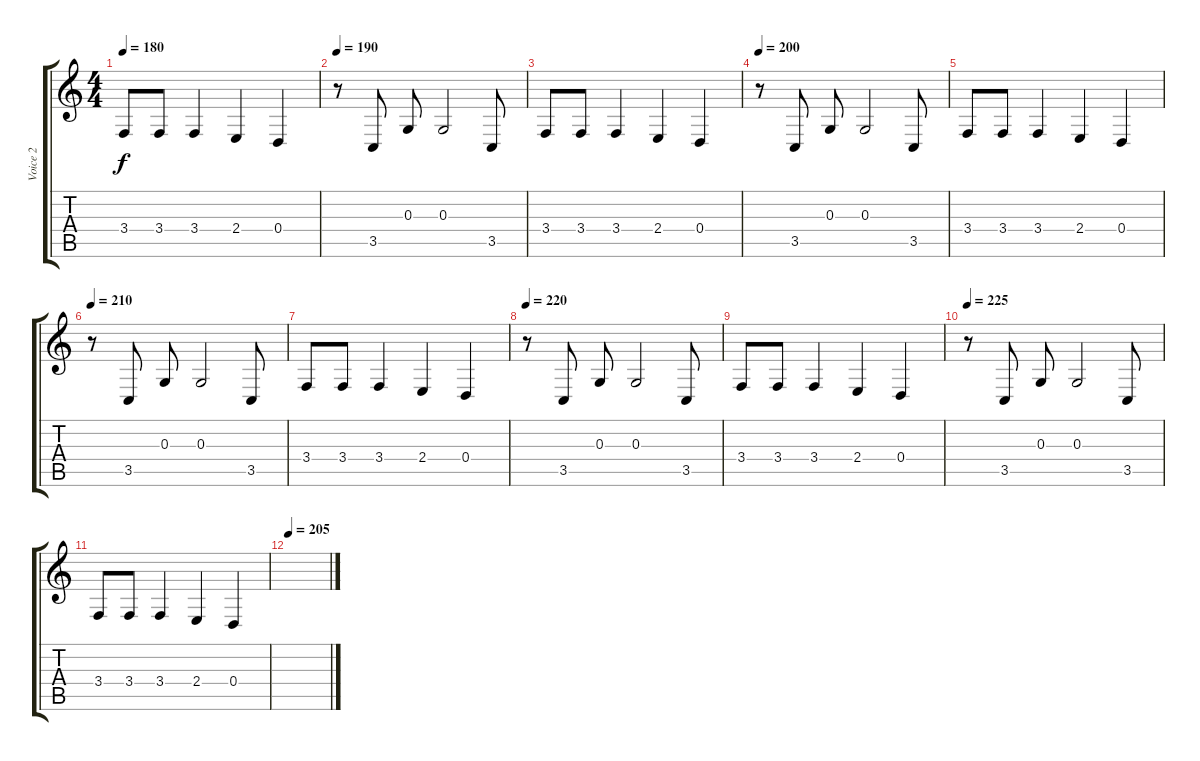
\track ("Voice 2" "Voice 2") {instrument sopranosax}
\staff {score tabs}
\tuning (E4 B3 G3 D3 A2 E2) {hide}
\ts (4 4)
\tempo 180
\clef g2
\ks c
3.4.8{dy f} 3.4.8 3.4.4 2.4.4 0.4.4 |
\tempo 190
r.8 3.5.8 0.3.8 0.3.2 3.5.8 |
3.4.8 3.4.8 3.4.4 2.4.4 0.4.4 |
\tempo 200
r.8 3.5.8 0.3.8 0.3.2 3.5.8 |
3.4.8 3.4.8 3.4.4 2.4.4 0.4.4 |
\tempo 210
r.8 3.5.8 0.3.8 0.3.2 3.5.8 |
3.4.8 3.4.8 3.4.4 2.4.4 0.4.4 |
\tempo 220
r.8 3.5.8 0.3.8 0.3.2 3.5.8 |
3.4.8 3.4.8 3.4.4 2.4.4 0.4.4 |
\tempo 225
r.8 3.5.8 0.3.8 0.3.2 3.5.8 |
3.4.8 3.4.8 3.4.4 2.4.4 0.4.4 |
\tempo 205
